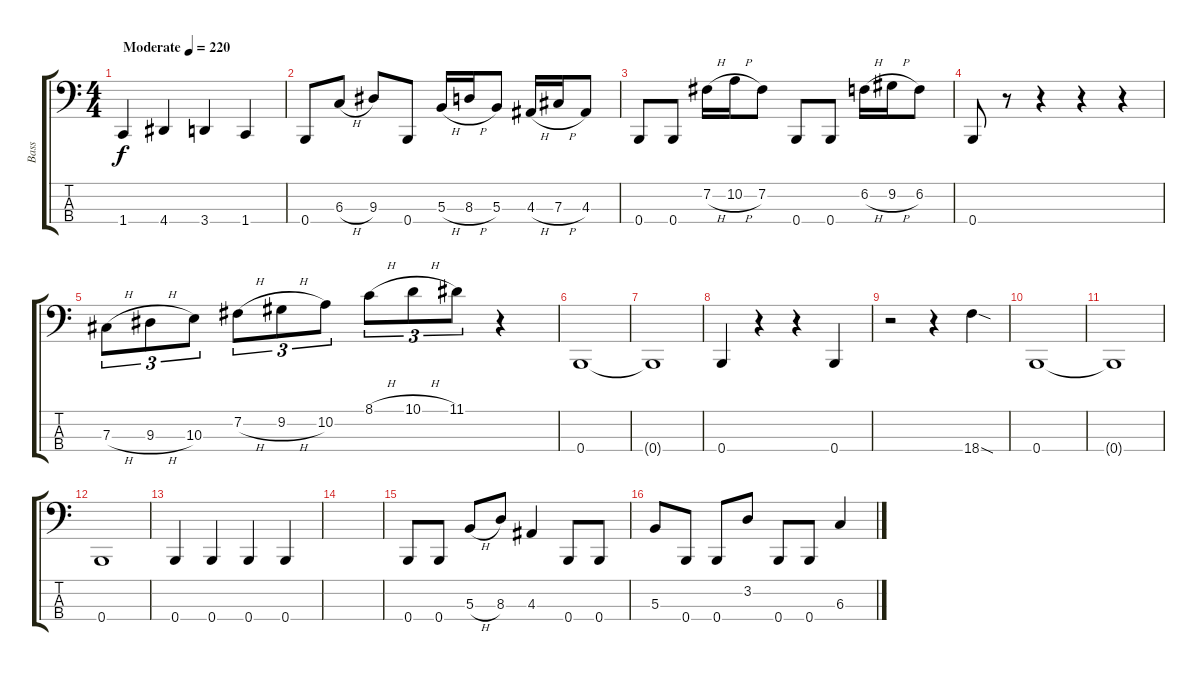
\track ("Bass" "Bass") {instrument electricbasspick}
\staff {score tabs}
\tuning (E2 B1 Gb1 B0) {hide}
\ts (4 4)
\tempo (220 "Moderate")
\clef f4
\ks c
1.4.4{dy f instrument electricbasspick} 4.4.4 3.4.4 1.4.4 |
0.4.8 6.3{h}.8 9.3.8 0.4.8 5.3{h}.16 8.3{h}.16 5.3.8 4.3{h}.16 7.3{h}.16 4.3.8 |
0.4.8 0.4.8 7.2{h}.16 10.2{h}.16 7.2.8 0.4.8 0.4.8 6.2{h}.16 9.2{h}.16 6.2.8 |
0.4.8 r.8 r.4 r.4 r.4 |
7.3{h}.8{tu (3 2)} 9.3{h}.8{tu (3 2)} 10.3.8{tu (3 2)} 7.2{h}.8{tu (3 2)} 9.2{h}.8{tu (3 2)} 10.2.8{tu (3 2)} 8.1{h}.8{tu (3 2)} 10.1{h}.8{tu (3 2)} 11.1.8{tu (3 2)} r.4 |
0.4.1 |
0.4{t}.1 |
0.4.4 r.4 r.4 0.4.4 |
r.2 r.4 18.4{sod}.4 |
0.4.1 |
0.4{t}.1 |
0.4.1 |
0.4.4 0.4.4 0.4.4 0.4.4 |
|
0.4.8 0.4.8 5.3{h}.8 8.3.8 4.3.4 0.4.8 0.4.8 |
5.3.8 0.4.8 0.4.8 3.2.8 0.4.8 0.4.8 6.3.4
